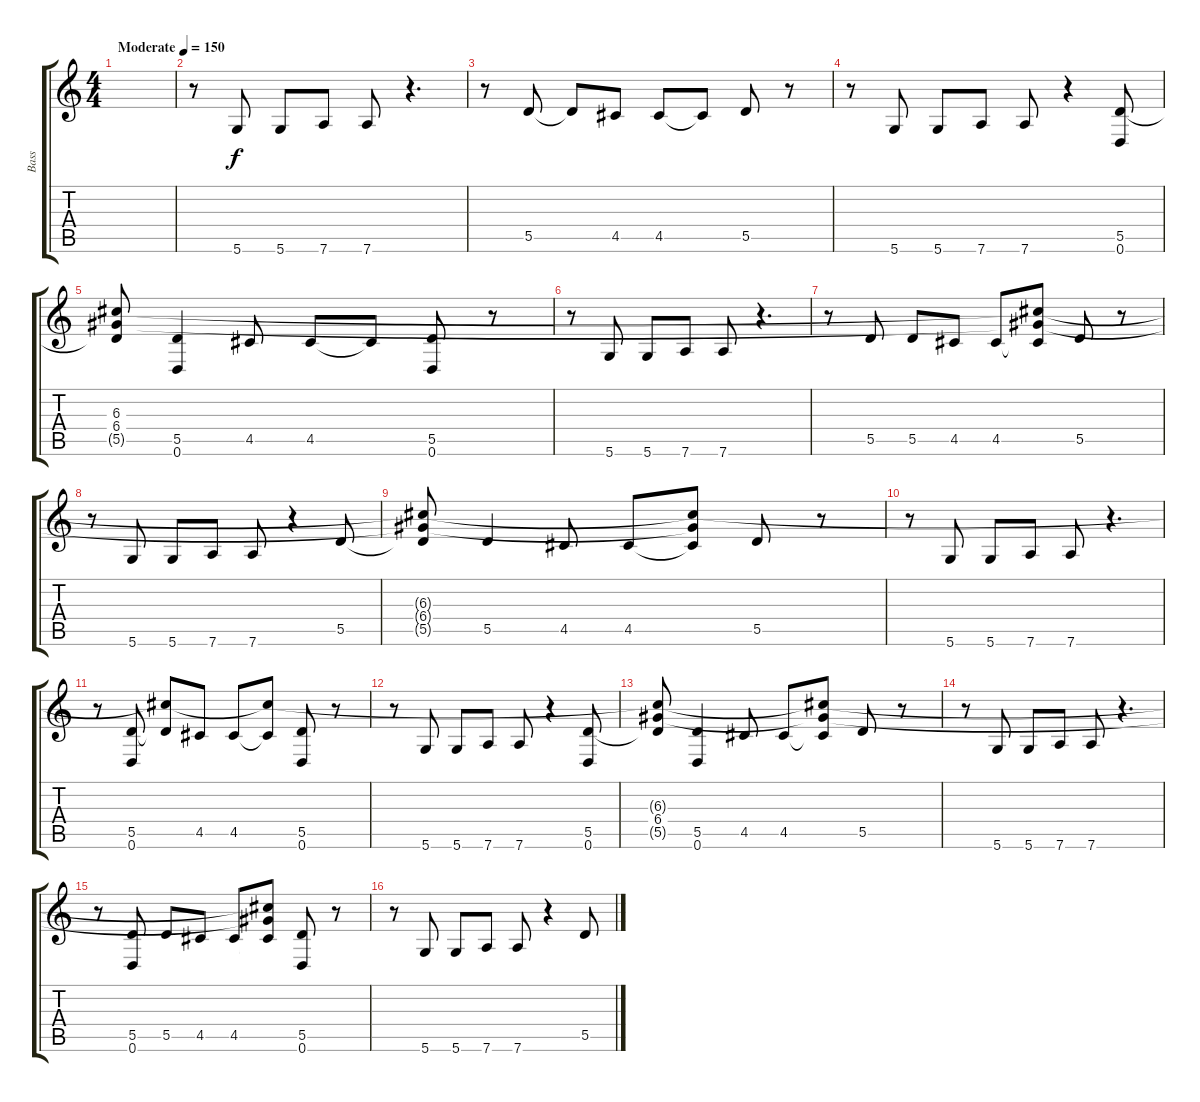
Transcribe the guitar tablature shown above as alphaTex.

\track ("Bass" "Bass") {instrument electricbasspick}
\staff {score tabs}
\tuning (E4 B3 G3 D3 A2 D2) {hide}
\ts (4 4)
\tempo (150 "Moderate")
\clef g2
\ks c
|
r.8 5.6.8 5.6.8 7.6.8 7.6.8 r.4{d} |
r.8 5.5.8 5.5{t}.8 4.5.8 4.5.8 4.5{t}.8 5.5.8 r.8 |
r.8 5.6.8 5.6.8 7.6.8 7.6.8 r.4 (5.5 0.6).8 |
(6.3 6.4 5.5{t}).8 (5.5 0.6).4 4.5.8 4.5.8 4.5{t}.8 (5.5 0.6).8 r.8 |
r.8 5.6.8 5.6.8 7.6.8 7.6.8 r.4{d} |
r.8 5.5.8 5.5.8 4.5.8 4.5.8 (6.3{t} 6.4{t} 4.5{t}).8 5.5.8 r.8 |
r.8 5.6.8 5.6.8 7.6.8 7.6.8 r.4 5.5.8 |
(6.3{t} 6.4{t} 5.5{t}).8 5.5.4 4.5.8 4.5.8 (6.3{t} 6.4{t} 4.5{t}).8 5.5.8 r.8 |
r.8 5.6.8 5.6.8 7.6.8 7.6.8 r.4{d} |
r.8 (5.5 0.6).8 (6.3{t} 5.5{t}).8 4.5.8 4.5.8 (6.3{t} 4.5{t}).8 (5.5 0.6).8 r.8 |
r.8 5.6.8 5.6.8 7.6.8 7.6.8 r.4 (5.5 0.6).8 |
(6.3{t} 6.4 5.5{t}).8 (5.5 0.6).4 4.5.8 4.5.8 (6.3{t} 6.4{t} 4.5{t}).8 5.5.8 r.8 |
r.8 5.6.8 5.6.8 7.6.8 7.6.8 r.4{d} |
r.8 (5.5 0.6).8 5.5.8 4.5.8 4.5.8 (6.3{t} 6.4{t} 4.5{t}).8 (5.5 0.6).8 r.8 |
r.8 5.6.8 5.6.8 7.6.8 7.6.8 r.4 5.5.8
